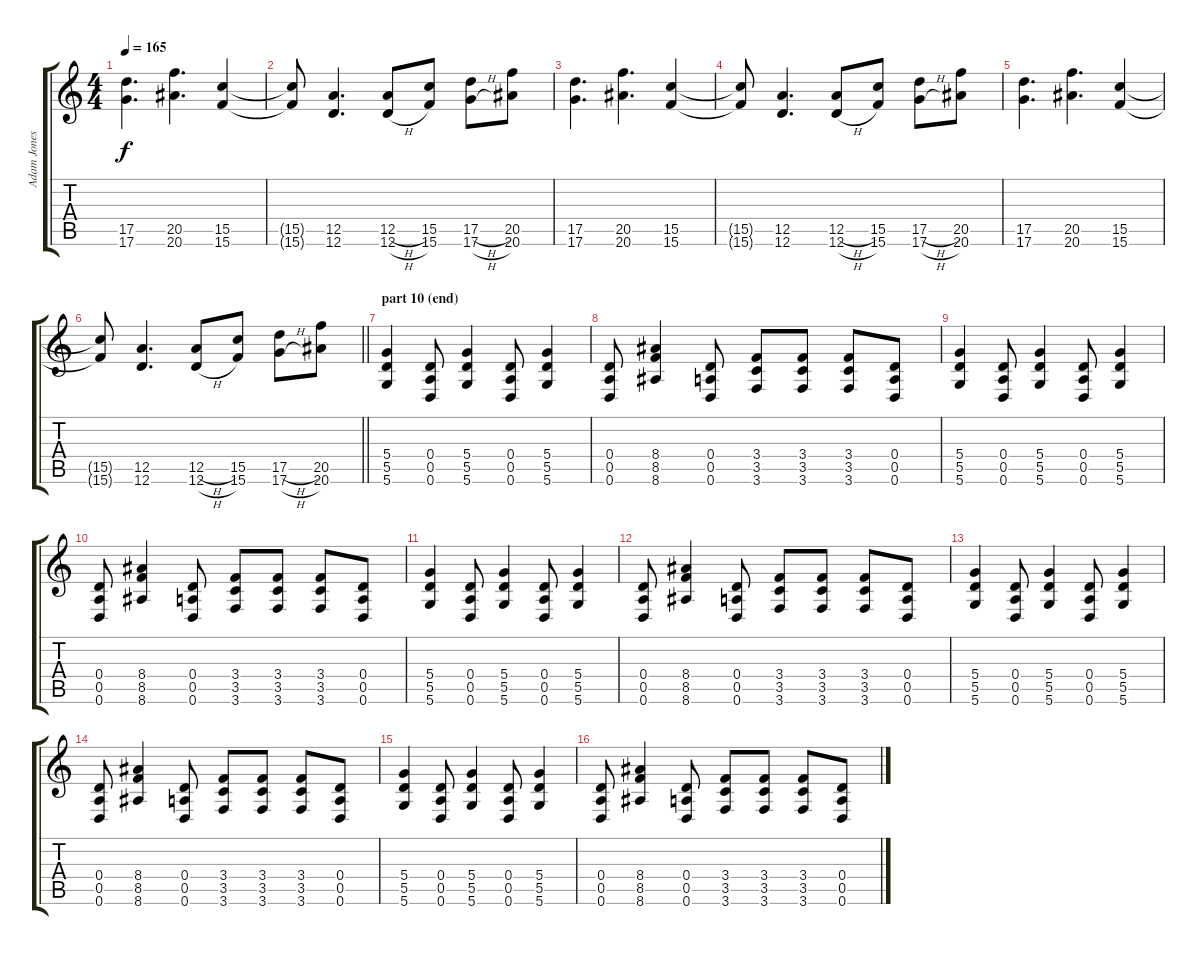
\track ("Adam Jones / guitar" "Adam Jones") {instrument distortionguitar}
\staff {score tabs}
\tuning (E4 B3 G3 D3 A2 D2) {hide}
\ts (4 4)
\tempo 165
\clef g2
\ks c
(17.5 17.6).4{d dy f} (20.5 20.6).4{d} (15.5 15.6).4 |
(15.5{t} 15.6{t}).8 (12.5 12.6).4{d} (12.5{h} 12.6{h}).8 (15.5 15.6).8 (17.5{h} 17.6{h}).8 (20.5 20.6).8 |
(17.5 17.6).4{d} (20.5 20.6).4{d} (15.5 15.6).4 |
(15.5{t} 15.6{t}).8 (12.5 12.6).4{d} (12.5{h} 12.6{h}).8 (15.5 15.6).8 (17.5{h} 17.6{h}).8 (20.5 20.6).8 |
(17.5 17.6).4{d} (20.5 20.6).4{d} (15.5 15.6).4 |
\barLineRight lightlight
(15.5{t} 15.6{t}).8 (12.5 12.6).4{d} (12.5{h} 12.6{h}).8 (15.5 15.6).8 (17.5{h} 17.6{h}).8 (20.5 20.6).8 |
\section ("" "part 10 (end)")
(5.4 5.5 5.6).4 (0.4 0.5 0.6).8 (5.4 5.5 5.6).4 (0.4 0.5 0.6).8 (5.4 5.5 5.6).4 |
(0.4 0.5 0.6).8 (8.4 8.5 8.6).4 (0.4 0.5 0.6).8 (3.4 3.5 3.6).8 (3.4 3.5 3.6).8 (3.4 3.5 3.6).8 (0.4 0.5 0.6).8 |
(5.4 5.5 5.6).4 (0.4 0.5 0.6).8 (5.4 5.5 5.6).4 (0.4 0.5 0.6).8 (5.4 5.5 5.6).4 |
(0.4 0.5 0.6).8 (8.4 8.5 8.6).4 (0.4 0.5 0.6).8 (3.4 3.5 3.6).8 (3.4 3.5 3.6).8 (3.4 3.5 3.6).8 (0.4 0.5 0.6).8 |
(5.4 5.5 5.6).4 (0.4 0.5 0.6).8 (5.4 5.5 5.6).4 (0.4 0.5 0.6).8 (5.4 5.5 5.6).4 |
(0.4 0.5 0.6).8 (8.4 8.5 8.6).4 (0.4 0.5 0.6).8 (3.4 3.5 3.6).8 (3.4 3.5 3.6).8 (3.4 3.5 3.6).8 (0.4 0.5 0.6).8 |
(5.4 5.5 5.6).4 (0.4 0.5 0.6).8 (5.4 5.5 5.6).4 (0.4 0.5 0.6).8 (5.4 5.5 5.6).4 |
(0.4 0.5 0.6).8 (8.4 8.5 8.6).4 (0.4 0.5 0.6).8 (3.4 3.5 3.6).8 (3.4 3.5 3.6).8 (3.4 3.5 3.6).8 (0.4 0.5 0.6).8 |
(5.4 5.5 5.6).4 (0.4 0.5 0.6).8 (5.4 5.5 5.6).4 (0.4 0.5 0.6).8 (5.4 5.5 5.6).4 |
(0.4 0.5 0.6).8 (8.4 8.5 8.6).4 (0.4 0.5 0.6).8 (3.4 3.5 3.6).8 (3.4 3.5 3.6).8 (3.4 3.5 3.6).8 (0.4 0.5 0.6).8
